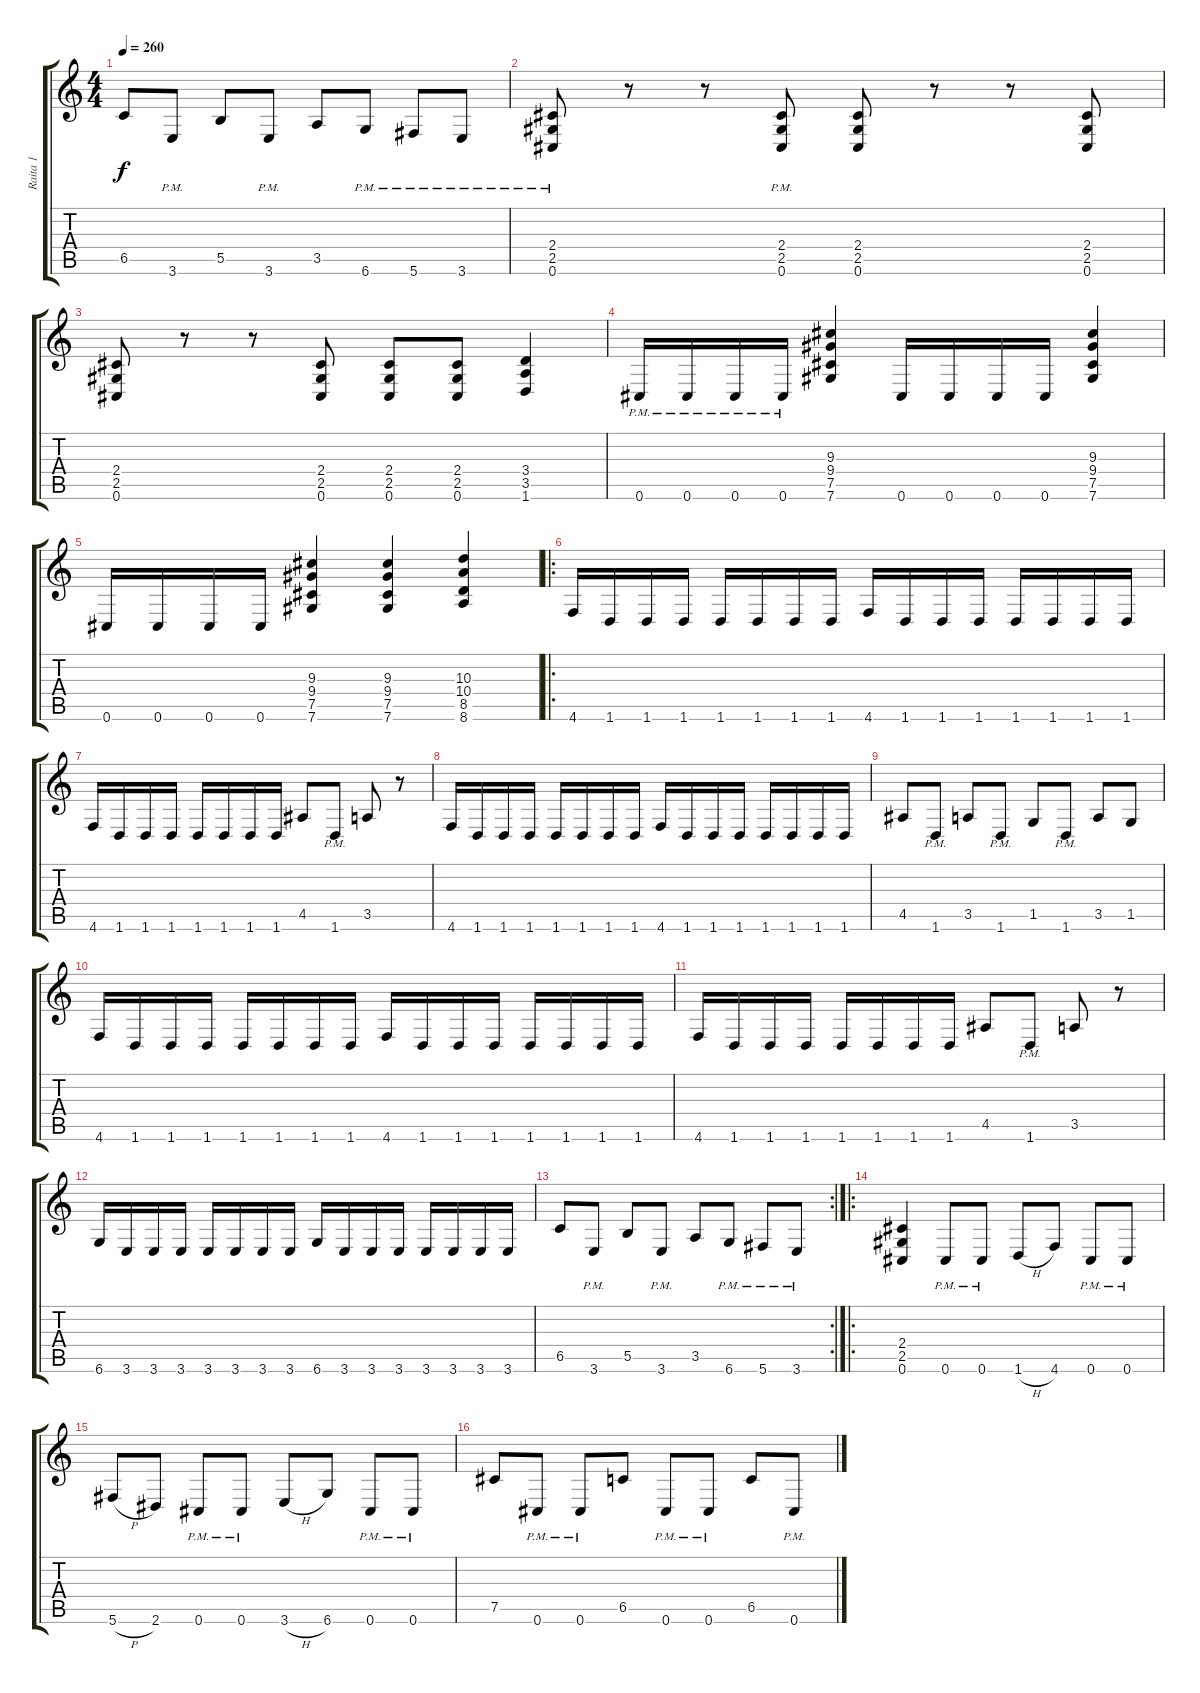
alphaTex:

\track ("Raita 1" "Raita 1") {instrument distortionguitar}
\staff {score tabs}
\tuning (Db4 Ab3 E3 B2 Gb2 Db2) {hide}
\ts (4 4)
\tempo 260
\clef g2
\ks c
6.5.8{dy f} 3.6{pm}.8 5.5.8 3.6{pm}.8 3.5.8 6.6{pm}.8 5.6{pm}.8 3.6{pm}.8 |
(2.4{pm} 2.5{pm} 0.6{pm}).8 r.8 r.8 (2.4{pm} 2.5{pm} 0.6{pm}).8 (2.4 2.5 0.6).8 r.8 r.8 (2.4 2.5 0.6).8 |
(2.4 2.5 0.6).8 r.8 r.8 (2.4 2.5 0.6).8 (2.4 2.5 0.6).8 (2.4 2.5 0.6).8 (3.4 3.5 1.6).4 |
0.6{pm}.16 0.6{pm}.16 0.6{pm}.16 0.6{pm}.16 (9.3 9.4 7.5 7.6).4 0.6.16 0.6.16 0.6.16 0.6.16 (9.3 9.4 7.5 7.6).4 |
0.6.16 0.6.16 0.6.16 0.6.16 (9.3 9.4 7.5 7.6).4 (9.3 9.4 7.5 7.6).4 (10.3 10.4 8.5 8.6).4 |
\ro
4.6.16 1.6.16 1.6.16 1.6.16 1.6.16 1.6.16 1.6.16 1.6.16 4.6.16 1.6.16 1.6.16 1.6.16 1.6.16 1.6.16 1.6.16 1.6.16 |
4.6.16 1.6.16 1.6.16 1.6.16 1.6.16 1.6.16 1.6.16 1.6.16 4.5.8 1.6{pm}.8 3.5.8 r.8 |
4.6.16 1.6.16 1.6.16 1.6.16 1.6.16 1.6.16 1.6.16 1.6.16 4.6.16 1.6.16 1.6.16 1.6.16 1.6.16 1.6.16 1.6.16 1.6.16 |
4.5.8 1.6{pm}.8 3.5.8 1.6{pm}.8 1.5.8 1.6{pm}.8 3.5.8 1.5.8 |
4.6.16 1.6.16 1.6.16 1.6.16 1.6.16 1.6.16 1.6.16 1.6.16 4.6.16 1.6.16 1.6.16 1.6.16 1.6.16 1.6.16 1.6.16 1.6.16 |
4.6.16 1.6.16 1.6.16 1.6.16 1.6.16 1.6.16 1.6.16 1.6.16 4.5.8 1.6{pm}.8 3.5.8 r.8 |
6.6.16 3.6.16 3.6.16 3.6.16 3.6.16 3.6.16 3.6.16 3.6.16 6.6.16 3.6.16 3.6.16 3.6.16 3.6.16 3.6.16 3.6.16 3.6.16 |
\rc 2
6.5.8 3.6{pm}.8 5.5.8 3.6{pm}.8 3.5.8 6.6{pm}.8 5.6{pm}.8 3.6{pm}.8 |
\ro
(2.4 2.5 0.6).4 0.6{pm}.8 0.6{pm}.8 1.6{h}.8 4.6.8 0.6{pm}.8 0.6{pm}.8 |
5.6{h}.8 2.6.8 0.6{pm}.8 0.6{pm}.8 3.6{h}.8 6.6.8 0.6{pm}.8 0.6{pm}.8 |
7.5.8 0.6{pm}.8 0.6{pm}.8 6.5.8 0.6{pm}.8 0.6{pm}.8 6.5.8 0.6{pm}.8
